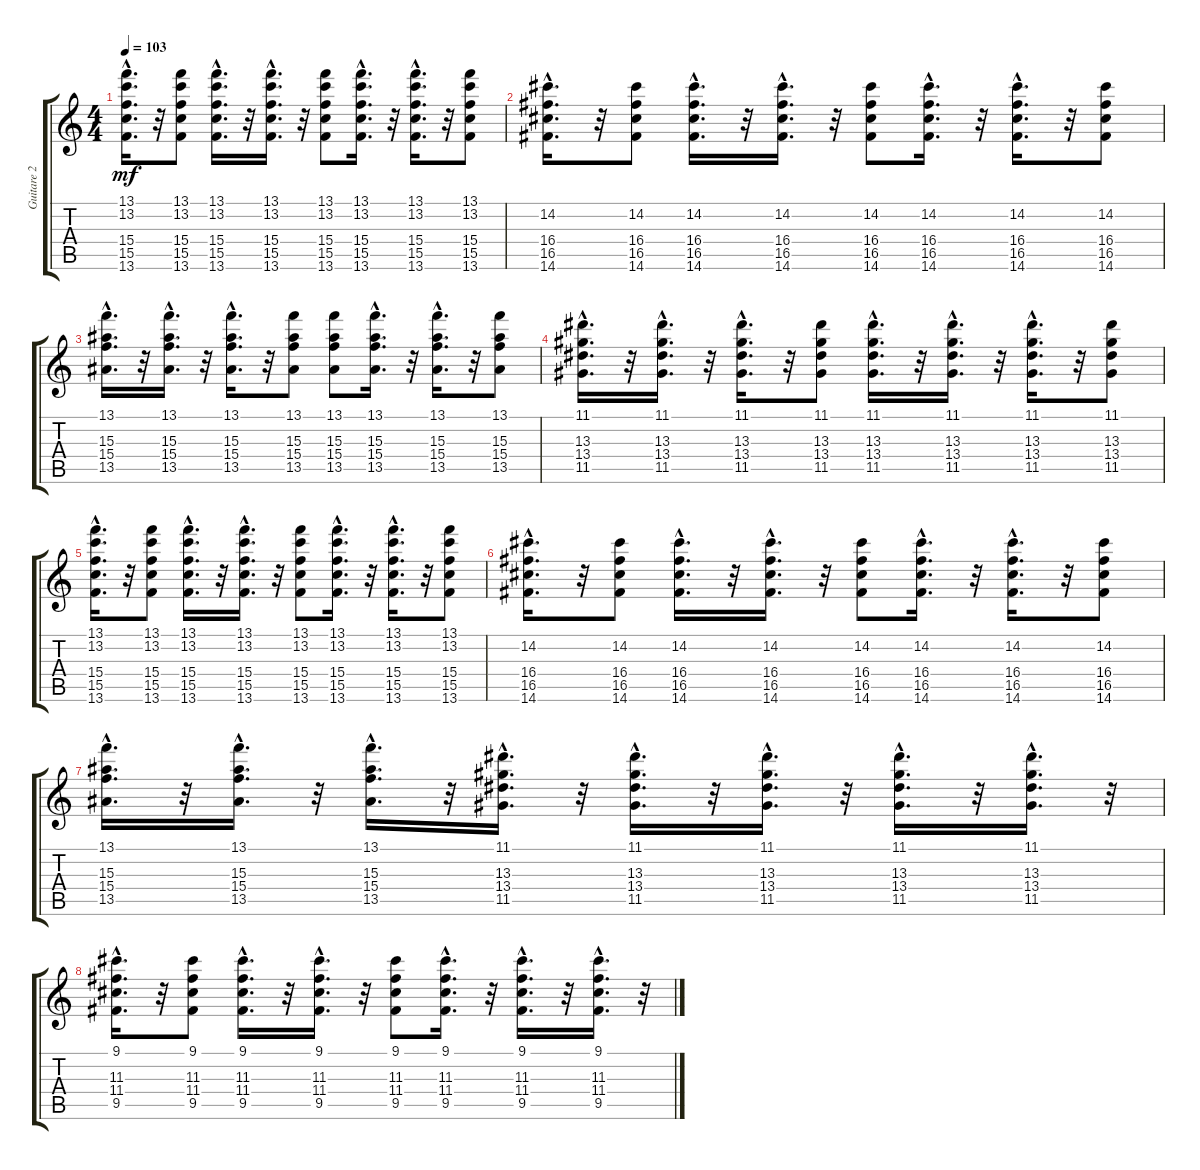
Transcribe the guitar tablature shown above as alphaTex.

\track ("Guitare 2" "Guitare 2") {instrument electricguitarjazz}
\staff {score tabs}
\tuning (E4 B3 G3 D3 A2 E2) {hide}
\ts (4 4)
\tempo 103
\clef g2
\ks c
(13.1{hac} 13.2{hac} 15.4{hac} 15.5{hac} 13.6{hac}).16{d dy mf} r.32 (13.1 13.2 15.4 15.5 13.6).8 (13.1{hac} 13.2{hac} 15.4{hac} 15.5{hac} 13.6{hac}).16{d} r.32 (13.1{hac} 13.2{hac} 15.4{hac} 15.5{hac} 13.6{hac}).16{d} r.32 (13.1 13.2 15.4 15.5 13.6).8 (13.1{hac} 13.2{hac} 15.4{hac} 15.5{hac} 13.6{hac}).16{d} r.32 (13.1{hac} 13.2{hac} 15.4{hac} 15.5{hac} 13.6{hac}).16{d} r.32 (13.1 13.2 15.4 15.5 13.6).8 |
(14.2{hac} 16.4{hac} 16.5{hac} 14.6{hac}).16{d} r.32 (14.2 16.4 16.5 14.6).8 (14.2{hac} 16.4{hac} 16.5{hac} 14.6{hac}).16{d} r.32 (14.2{hac} 16.4{hac} 16.5{hac} 14.6{hac}).16{d} r.32 (14.2 16.4 16.5 14.6).8 (14.2{hac} 16.4{hac} 16.5{hac} 14.6{hac}).16{d} r.32 (14.2{hac} 16.4{hac} 16.5{hac} 14.6{hac}).16{d} r.32 (14.2 16.4 16.5 14.6).8 |
(13.1{hac} 15.3{hac} 15.4{hac} 13.5{hac}).16{d} r.32 (13.1{hac} 15.3{hac} 15.4{hac} 13.5{hac}).16{d} r.32 (13.1{hac} 15.3{hac} 15.4{hac} 13.5{hac}).16{d} r.32 (13.1 15.3 15.4 13.5).8 (13.1 15.3 15.4 13.5).8 (13.1{hac} 15.3{hac} 15.4{hac} 13.5{hac}).16{d} r.32 (13.1{hac} 15.3{hac} 15.4{hac} 13.5{hac}).16{d} r.32 (13.1 15.3 15.4 13.5).8 |
(11.1{hac} 13.3{hac} 13.4{hac} 11.5{hac}).16{d} r.32 (11.1{hac} 13.3{hac} 13.4{hac} 11.5{hac}).16{d} r.32 (11.1{hac} 13.3{hac} 13.4{hac} 11.5{hac}).16{d} r.32 (11.1 13.3 13.4 11.5).8 (11.1{hac} 13.3{hac} 13.4{hac} 11.5{hac}).16{d} r.32 (11.1{hac} 13.3{hac} 13.4{hac} 11.5{hac}).16{d} r.32 (11.1{hac} 13.3{hac} 13.4{hac} 11.5{hac}).16{d} r.32 (11.1 13.3 13.4 11.5).8 |
(13.1{hac} 13.2{hac} 15.4{hac} 15.5{hac} 13.6{hac}).16{d} r.32 (13.1 13.2 15.4 15.5 13.6).8 (13.1{hac} 13.2{hac} 15.4{hac} 15.5{hac} 13.6{hac}).16{d} r.32 (13.1{hac} 13.2{hac} 15.4{hac} 15.5{hac} 13.6{hac}).16{d} r.32 (13.1 13.2 15.4 15.5 13.6).8 (13.1{hac} 13.2{hac} 15.4{hac} 15.5{hac} 13.6{hac}).16{d} r.32 (13.1{hac} 13.2{hac} 15.4{hac} 15.5{hac} 13.6{hac}).16{d} r.32 (13.1 13.2 15.4 15.5 13.6).8 |
(14.2{hac} 16.4{hac} 16.5{hac} 14.6{hac}).16{d} r.32 (14.2 16.4 16.5 14.6).8 (14.2{hac} 16.4{hac} 16.5{hac} 14.6{hac}).16{d} r.32 (14.2{hac} 16.4{hac} 16.5{hac} 14.6{hac}).16{d} r.32 (14.2 16.4 16.5 14.6).8 (14.2{hac} 16.4{hac} 16.5{hac} 14.6{hac}).16{d} r.32 (14.2{hac} 16.4{hac} 16.5{hac} 14.6{hac}).16{d} r.32 (14.2 16.4 16.5 14.6).8 |
(13.1{hac} 15.3{hac} 15.4{hac} 13.5{hac}).16{d} r.32 (13.1{hac} 15.3{hac} 15.4{hac} 13.5{hac}).16{d} r.32 (13.1{hac} 15.3{hac} 15.4{hac} 13.5{hac}).16{d} r.32 (11.1{hac} 13.3{hac} 13.4{hac} 11.5{hac}).16{d} r.32 (11.1{hac} 13.3{hac} 13.4{hac} 11.5{hac}).16{d} r.32 (11.1{hac} 13.3{hac} 13.4{hac} 11.5{hac}).16{d} r.32 (11.1{hac} 13.3{hac} 13.4{hac} 11.5{hac}).16{d} r.32 (11.1{hac} 13.3{hac} 13.4{hac} 11.5{hac}).16{d} r.32 |
(9.1{hac} 11.3{hac} 11.4{hac} 9.5{hac}).16{d} r.32 (9.1 11.3 11.4 9.5).8 (9.1{hac} 11.3{hac} 11.4{hac} 9.5{hac}).16{d} r.32 (9.1{hac} 11.3{hac} 11.4{hac} 9.5{hac}).16{d} r.32 (9.1 11.3 11.4 9.5).8 (9.1{hac} 11.3{hac} 11.4{hac} 9.5{hac}).16{d} r.32 (9.1{hac} 11.3{hac} 11.4{hac} 9.5{hac}).16{d} r.32 (9.1{hac} 11.3{hac} 11.4{hac} 9.5{hac}).16{d} r.32
